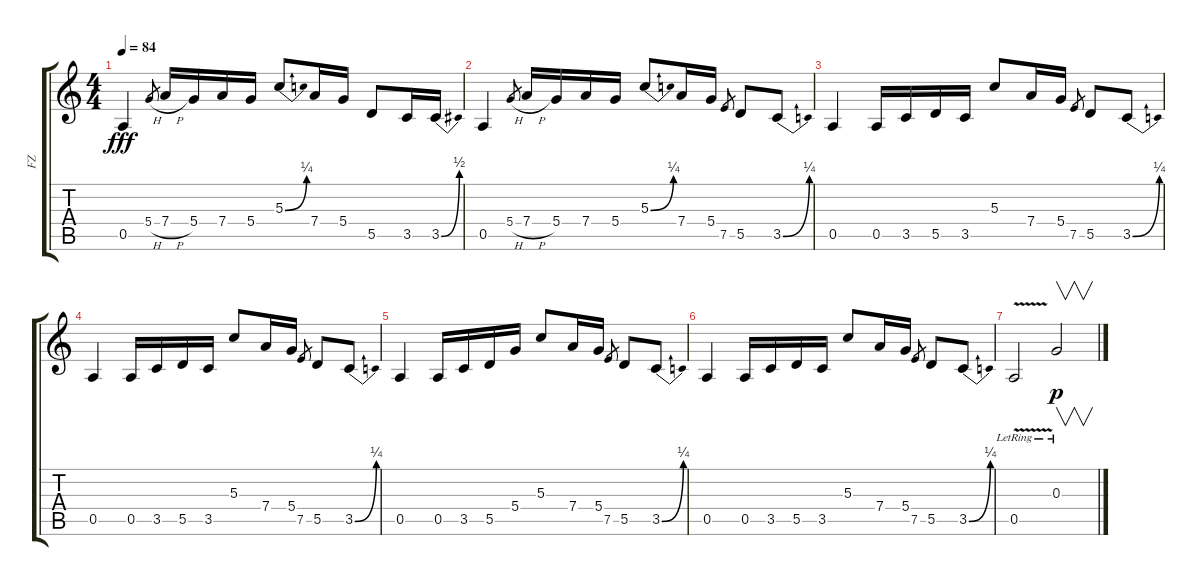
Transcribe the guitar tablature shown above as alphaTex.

\track ("FZ" "FZ") {instrument overdrivenguitar}
\staff {score tabs}
\tuning (E4 B3 G3 D3 A2 E2) {hide}
\ts (4 4)
\tempo 84
\clef g2
\ks c
0.5.4{dy fff} 5.4{h}.8{gr} 7.4{h}.16 5.4.16 7.4.16 5.4.16 5.3{be (bend 0 0 60 1)}.8 7.4.16 5.4.16 5.5.8 3.5.16 3.5{be (bend 0 0 60 2)}.16 |
0.5.4 5.4{h}.8{gr} 7.4{h}.16 5.4.16 7.4.16 5.4.16 5.3{be (bend 0 0 60 1)}.8 7.4.16 5.4.16 7.5.8{gr} 5.5.8 3.5{be (bend 0 0 60 1)}.8 |
0.5.4 0.5.16 3.5.16 5.5.16 3.5.16 5.3.8 7.4.16 5.4.16 7.5.8{gr} 5.5.8 3.5{be (bend 0 0 60 1)}.8 |
0.5.4 0.5.16 3.5.16 5.5.16 3.5.16 5.3.8 7.4.16 5.4.16 7.5.8{gr} 5.5.8 3.5{be (bend 0 0 60 1)}.8 |
0.5.4 0.5.16 3.5.16 5.5.16 5.4.16 5.3.8 7.4.16 5.4.16 7.5.8{gr} 5.5.8 3.5{be (bend 0 0 60 1)}.8 |
0.5.4 0.5.16 3.5.16 5.5.16 3.5.16 5.3.8 7.4.16 5.4.16 7.5.8{gr} 5.5.8 3.5{be (bend 0 0 60 1)}.8 |
0.5{v lr}.2 0.3{lr}.2{v dy p}
